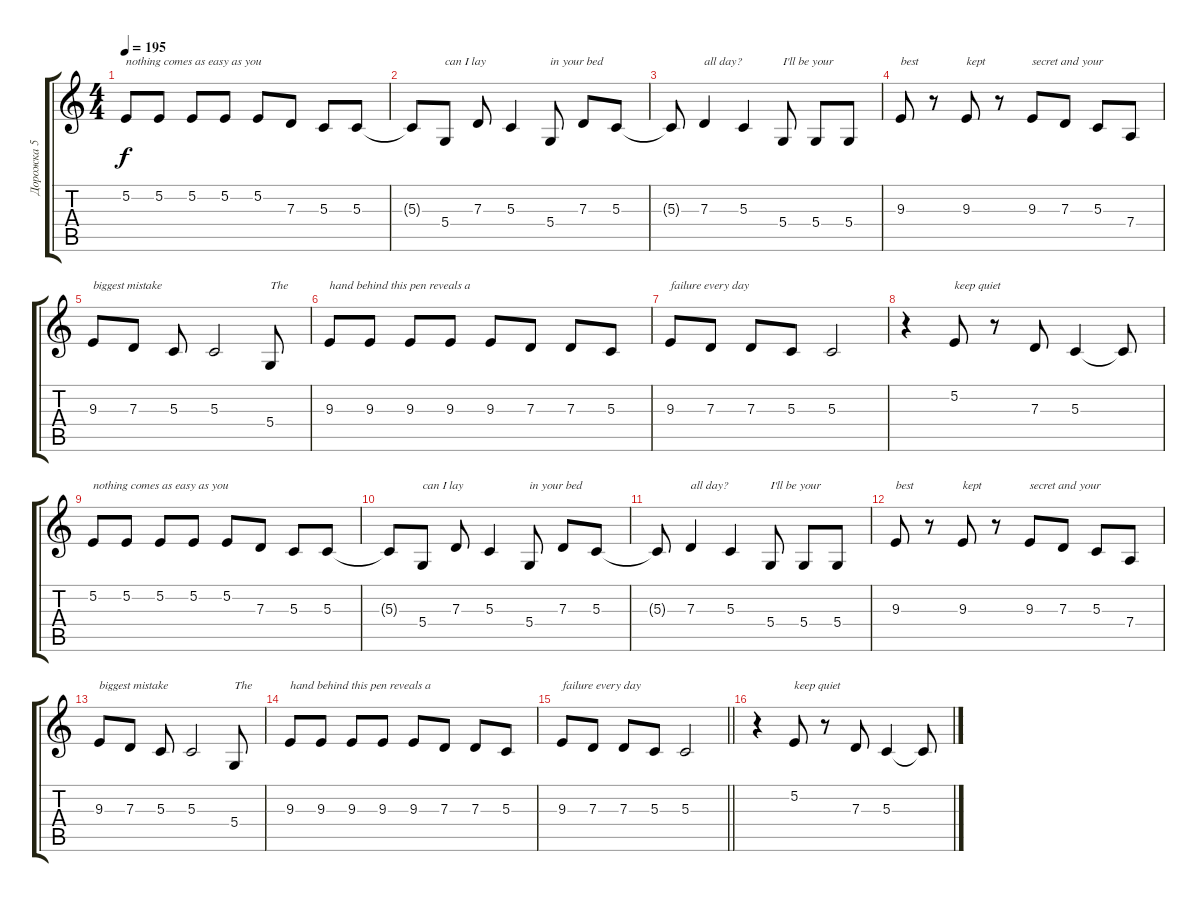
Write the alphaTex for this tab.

\track ("Дорожка 5" "Дорожка 5") {instrument altosax}
\staff {score tabs}
\tuning (E4 B3 G3 D3 A2 E2) {hide}
\ts (4 4)
\tempo 195
\clef g2
\ks c
5.2.8{txt "nothing comes as easy as you" dy f} 5.2.8 5.2.8 5.2.8 5.2.8 7.3.8 5.3.8 5.3.8 |
5.3{t}.8 5.4.8{txt "can I lay"} 7.3.8 5.3.4 5.4.8{txt "in your bed"} 7.3.8 5.3.8 |
5.3{t}.8 7.3.4{txt "all day?"} 5.3.4 5.4.8{txt "I'll be your"} 5.4.8 5.4.8 |
9.3.8{txt "best"} r.8 9.3.8{txt "kept"} r.8 9.3.8{txt "secret and your"} 7.3.8 5.3.8 7.4.8 |
9.3.8{txt "biggest mistake"} 7.3.8 5.3.8 5.3.2 5.4.8{txt "The"} |
9.3.8{txt "hand behind this pen reveals a"} 9.3.8 9.3.8 9.3.8 9.3.8 7.3.8 7.3.8 5.3.8 |
9.3.8{txt "failure every day"} 7.3.8 7.3.8 5.3.8 5.3.2 |
r.4 5.2.8{txt "keep quiet"} r.8 7.3.8 5.3.4 5.3{t}.8 |
5.2.8{txt "nothing comes as easy as you"} 5.2.8 5.2.8 5.2.8 5.2.8 7.3.8 5.3.8 5.3.8 |
5.3{t}.8 5.4.8{txt "can I lay"} 7.3.8 5.3.4 5.4.8{txt "in your bed"} 7.3.8 5.3.8 |
5.3{t}.8 7.3.4{txt "all day?"} 5.3.4 5.4.8{txt "I'll be your"} 5.4.8 5.4.8 |
9.3.8{txt "best"} r.8 9.3.8{txt "kept"} r.8 9.3.8{txt "secret and your"} 7.3.8 5.3.8 7.4.8 |
9.3.8{txt "biggest mistake"} 7.3.8 5.3.8 5.3.2 5.4.8{txt "The"} |
9.3.8{txt "hand behind this pen reveals a"} 9.3.8 9.3.8 9.3.8 9.3.8 7.3.8 7.3.8 5.3.8 |
\barLineRight lightlight
9.3.8{txt "failure every day"} 7.3.8 7.3.8 5.3.8 5.3.2 |
r.4 5.2.8{txt "keep quiet"} r.8 7.3.8 5.3.4 5.3{t}.8
